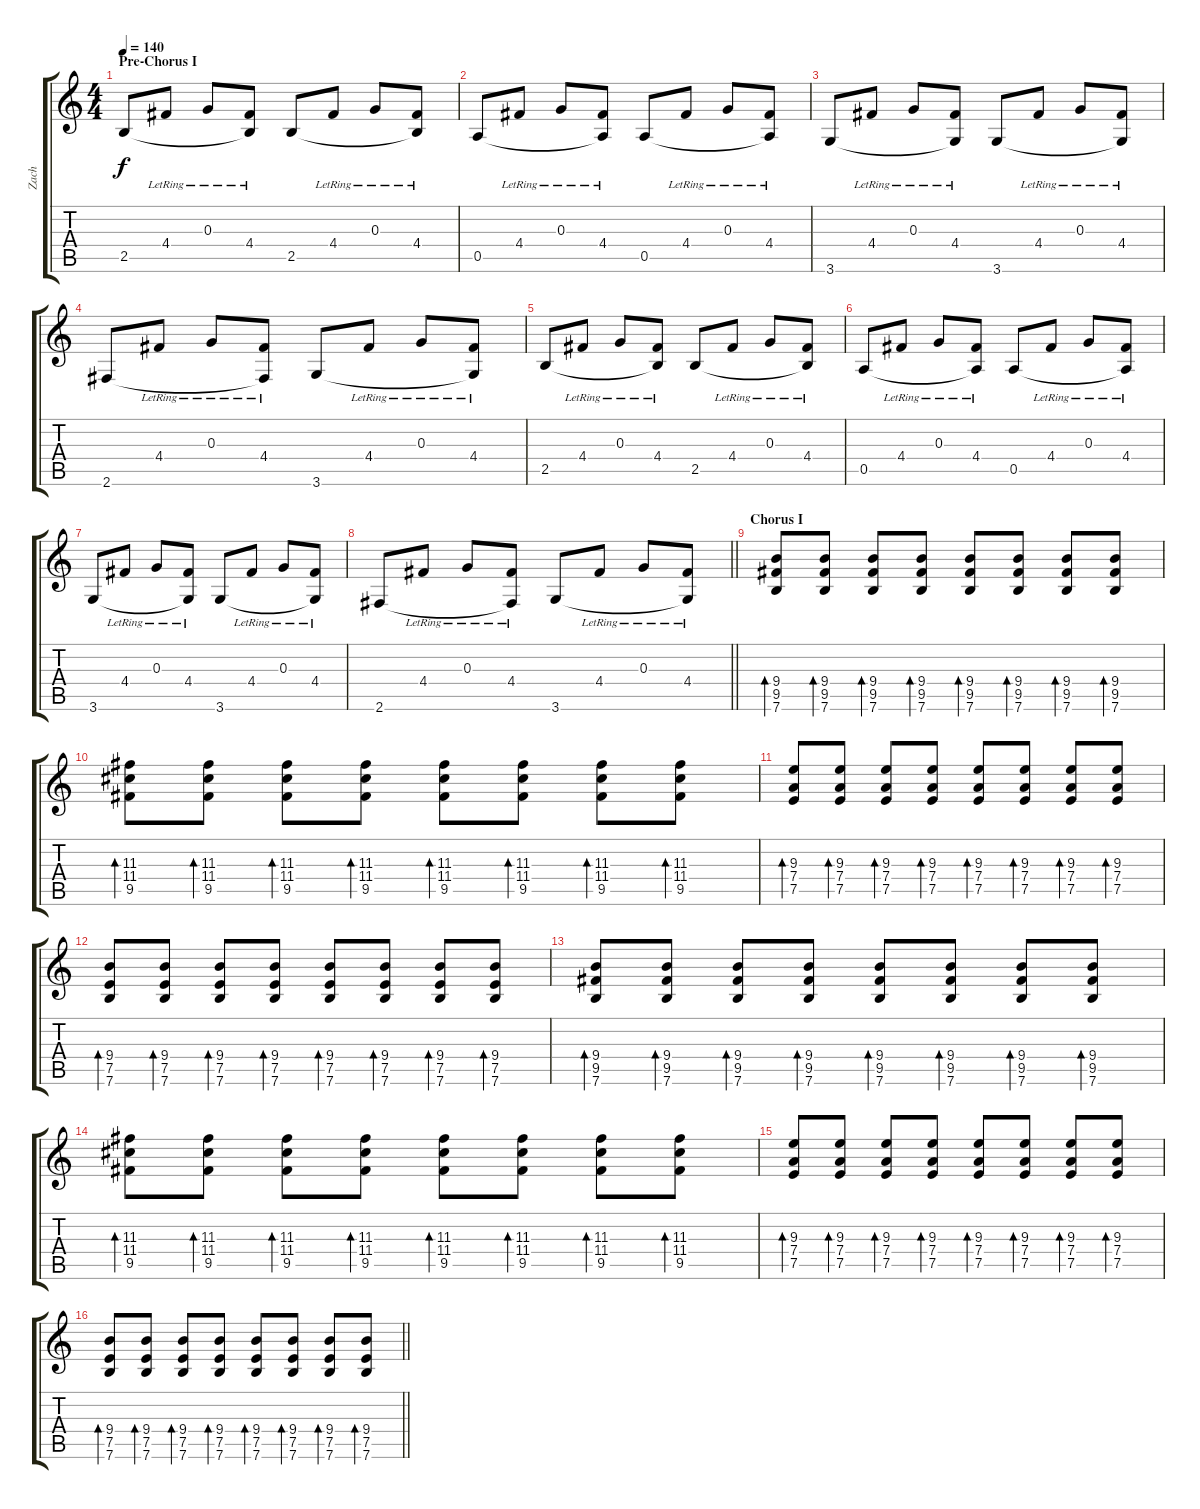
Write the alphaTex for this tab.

\track ("Zach" "Zach") {instrument electricguitarclean}
\staff {score tabs}
\tuning (E4 B3 G3 D3 A2 E2) {hide}
\ts (4 4)
\section ("" "Pre-Chorus I")
\tempo 140
\clef g2
\ks c
2.5.8{dy f instrument electricguitarclean} 4.4{lr}.8 0.3{lr}.8 (4.4{lr} 2.5{t}).8 2.5.8 4.4{lr}.8 0.3{lr}.8 (4.4{lr} 2.5{t}).8 |
0.5.8 4.4{lr}.8 0.3{lr}.8 (4.4{lr} 0.5{t}).8 0.5.8 4.4{lr}.8 0.3{lr}.8 (4.4{lr} 0.5{t}).8 |
3.6.8 4.4{lr}.8 0.3{lr}.8 (4.4{lr} 3.6{t}).8 3.6.8 4.4{lr}.8 0.3{lr}.8 (4.4{lr} 3.6{t}).8 |
2.6.8 4.4{lr}.8 0.3{lr}.8 (4.4{lr} 2.6{t}).8 3.6.8 4.4{lr}.8 0.3{lr}.8 (4.4{lr} 3.6{t}).8 |
2.5.8 4.4{lr}.8 0.3{lr}.8 (4.4{lr} 2.5{t}).8 2.5.8 4.4{lr}.8 0.3{lr}.8 (4.4{lr} 2.5{t}).8 |
0.5.8 4.4{lr}.8 0.3{lr}.8 (4.4{lr} 0.5{t}).8 0.5.8 4.4{lr}.8 0.3{lr}.8 (4.4{lr} 0.5{t}).8 |
3.6.8 4.4{lr}.8 0.3{lr}.8 (4.4{lr} 3.6{t}).8 3.6.8 4.4{lr}.8 0.3{lr}.8 (4.4{lr} 3.6{t}).8 |
\barLineRight lightlight
2.6.8 4.4{lr}.8 0.3{lr}.8 (4.4{lr} 2.6{t}).8 3.6.8 4.4{lr}.8 0.3{lr}.8 (4.4{lr} 3.6{t}).8 |
\section ("" "Chorus I")
(9.4 9.5 7.6).8{bd 30 instrument overdrivenguitar} (9.4 9.5 7.6).8{bd 30} (9.4 9.5 7.6).8{bd 30} (9.4 9.5 7.6).8{bd 30} (9.4 9.5 7.6).8{bd 30} (9.4 9.5 7.6).8{bd 30} (9.4 9.5 7.6).8{bd 30} (9.4 9.5 7.6).8{bd 30} |
(11.3 11.4 9.5).8{bd 30} (11.3 11.4 9.5).8{bd 30} (11.3 11.4 9.5).8{bd 30} (11.3 11.4 9.5).8{bd 30} (11.3 11.4 9.5).8{bd 30} (11.3 11.4 9.5).8{bd 30} (11.3 11.4 9.5).8{bd 30} (11.3 11.4 9.5).8{bd 30} |
(9.3 7.4 7.5).8{bd 30} (9.3 7.4 7.5).8{bd 30} (9.3 7.4 7.5).8{bd 30} (9.3 7.4 7.5).8{bd 30} (9.3 7.4 7.5).8{bd 30} (9.3 7.4 7.5).8{bd 30} (9.3 7.4 7.5).8{bd 30} (9.3 7.4 7.5).8{bd 30} |
(9.4 7.5 7.6).8{bd 30} (9.4 7.5 7.6).8{bd 30} (9.4 7.5 7.6).8{bd 30} (9.4 7.5 7.6).8{bd 30} (9.4 7.5 7.6).8{bd 30} (9.4 7.5 7.6).8{bd 30} (9.4 7.5 7.6).8{bd 30} (9.4 7.5 7.6).8{bd 30} |
(9.4 9.5 7.6).8{bd 30} (9.4 9.5 7.6).8{bd 30} (9.4 9.5 7.6).8{bd 30} (9.4 9.5 7.6).8{bd 30} (9.4 9.5 7.6).8{bd 30} (9.4 9.5 7.6).8{bd 30} (9.4 9.5 7.6).8{bd 30} (9.4 9.5 7.6).8{bd 30} |
(11.3 11.4 9.5).8{bd 30} (11.3 11.4 9.5).8{bd 30} (11.3 11.4 9.5).8{bd 30} (11.3 11.4 9.5).8{bd 30} (11.3 11.4 9.5).8{bd 30} (11.3 11.4 9.5).8{bd 30} (11.3 11.4 9.5).8{bd 30} (11.3 11.4 9.5).8{bd 30} |
(9.3 7.4 7.5).8{bd 30} (9.3 7.4 7.5).8{bd 30} (9.3 7.4 7.5).8{bd 30} (9.3 7.4 7.5).8{bd 30} (9.3 7.4 7.5).8{bd 30} (9.3 7.4 7.5).8{bd 30} (9.3 7.4 7.5).8{bd 30} (9.3 7.4 7.5).8{bd 30} |
\barLineRight lightlight
(9.4 7.5 7.6).8{bd 30} (9.4 7.5 7.6).8{bd 30} (9.4 7.5 7.6).8{bd 30} (9.4 7.5 7.6).8{bd 30} (9.4 7.5 7.6).8{bd 30} (9.4 7.5 7.6).8{bd 30} (9.4 7.5 7.6).8{bd 30} (9.4 7.5 7.6).8{bd 30}
